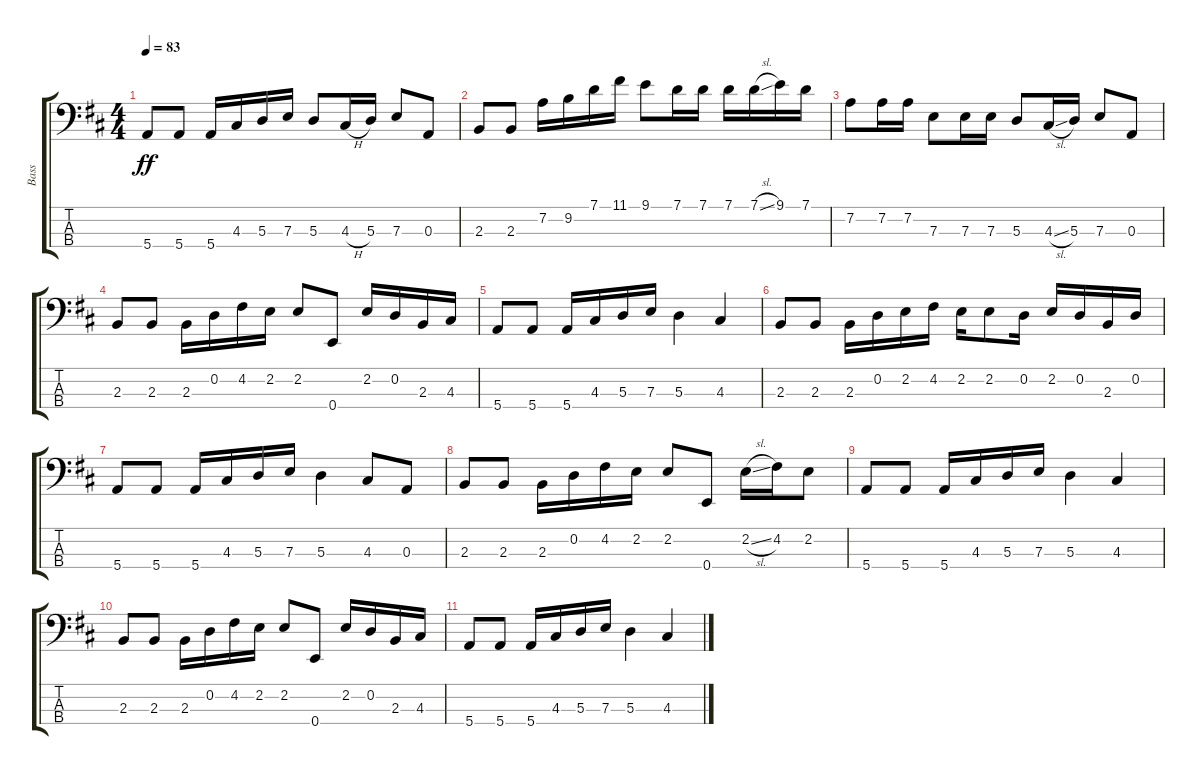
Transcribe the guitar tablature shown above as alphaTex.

\track ("Bass" "Bass") {instrument electricbasspick}
\staff {score tabs}
\tuning (G2 D2 A1 E1) {hide}
\ts (4 4)
\tempo 83
\clef f4
\ks d
5.4.8{dy ff} 5.4.8 5.4.16 4.3.16 5.3.16 7.3.16 5.3.8 4.3{h}.16 5.3.16 7.3.8 0.3.8 |
2.3.8 2.3.8 7.2.16 9.2.16 7.1.16 11.1.16 9.1.8 7.1.16 7.1.16 7.1.16 7.1{sl}.16 9.1.16 7.1.16 |
7.2.8 7.2.16 7.2.16 7.3.8 7.3.16 7.3.16 5.3.8 4.3{sl}.16 5.3.16 7.3.8 0.3.8 |
2.3.8 2.3.8 2.3.16 0.2.16 4.2.16 2.2.16 2.2.8 0.4.8 2.2.16 0.2.16 2.3.16 4.3.16 |
5.4.8 5.4.8 5.4.16 4.3.16 5.3.16 7.3.16 5.3.4 4.3.4 |
2.3.8 2.3.8 2.3.16 0.2.16 2.2.16 4.2.16 2.2.16 2.2.8 0.2.16 2.2.16 0.2.16 2.3.16 0.2.16 |
5.4.8 5.4.8 5.4.16 4.3.16 5.3.16 7.3.16 5.3.4 4.3.8 0.3.8 |
2.3.8 2.3.8 2.3.16 0.2.16 4.2.16 2.2.16 2.2.8 0.4.8 2.2{sl}.16 4.2.16 2.2.8 |
5.4.8 5.4.8 5.4.16 4.3.16 5.3.16 7.3.16 5.3.4 4.3.4 |
2.3.8 2.3.8 2.3.16 0.2.16 4.2.16 2.2.16 2.2.8 0.4.8 2.2.16 0.2.16 2.3.16 4.3.16 |
5.4.8 5.4.8 5.4.16 4.3.16 5.3.16 7.3.16 5.3.4 4.3.4
